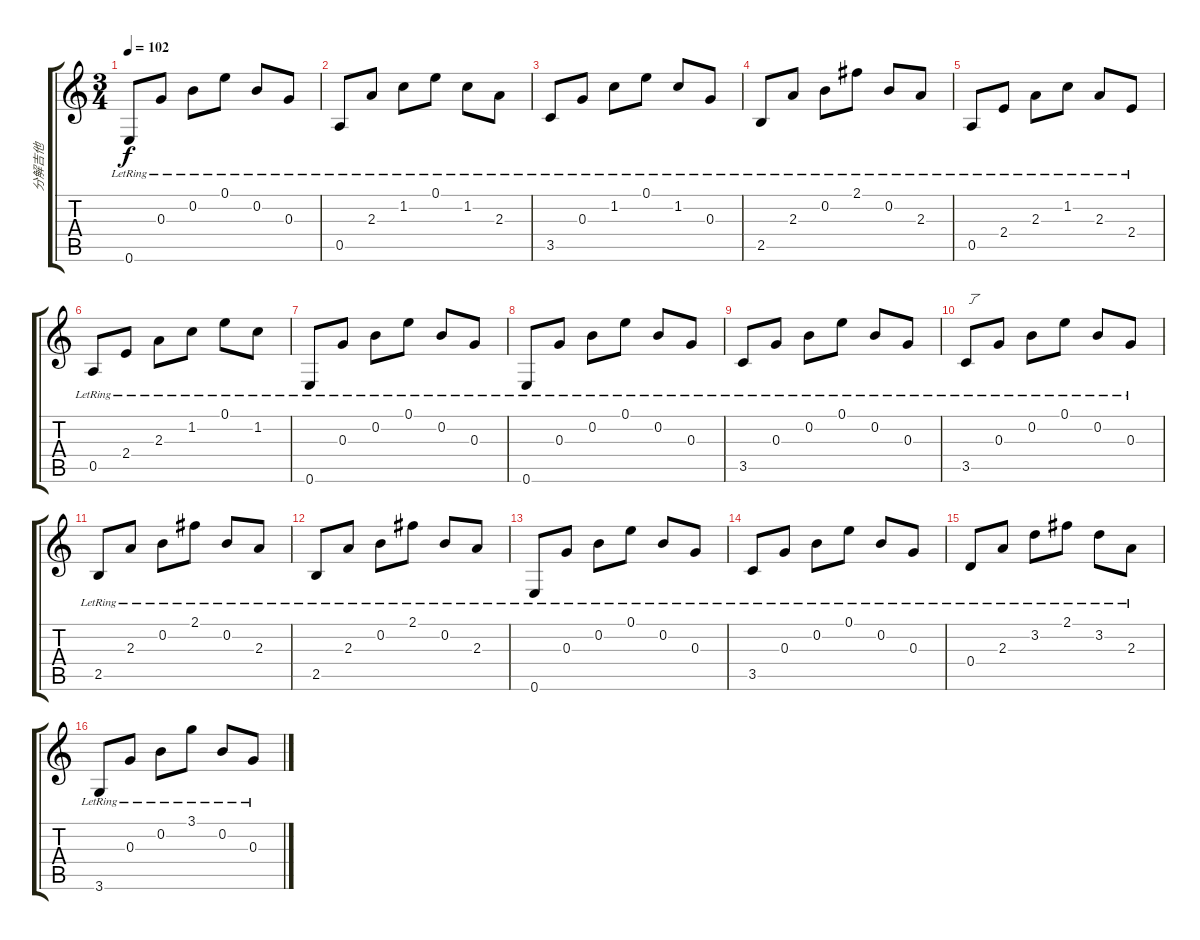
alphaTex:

\track ("分解吉他" "分解吉他") {instrument acousticguitarsteel}
\staff {score tabs}
\tuning (E4 B3 G3 D3 A2 E2) {hide}
\ts (3 4)
\tempo 102
\clef g2
\ks c
0.6{lr}.8{dy f} 0.3{lr}.8 0.2{lr}.8 0.1{lr}.8 0.2{lr}.8 0.3{lr}.8 |
0.5{lr}.8 2.3{lr}.8 1.2{lr}.8 0.1{lr}.8 1.2{lr}.8 2.3{lr}.8 |
3.5{lr}.8 0.3{lr}.8 1.2{lr}.8 0.1{lr}.8 1.2{lr}.8 0.3{lr}.8 |
2.5{lr}.8 2.3{lr}.8 0.2{lr}.8 2.1{lr}.8 0.2{lr}.8 2.3{lr}.8 |
0.5{lr}.8 2.4{lr}.8 2.3{lr}.8 1.2{lr}.8 2.3{lr}.8 2.4{lr}.8 |
0.5{lr}.8 2.4{lr}.8 2.3{lr}.8 1.2{lr}.8 0.1{lr}.8 1.2{lr}.8 |
0.6{lr}.8 0.3{lr}.8 0.2{lr}.8 0.1{lr}.8 0.2{lr}.8 0.3{lr}.8 |
0.6{lr}.8 0.3{lr}.8 0.2{lr}.8 0.1{lr}.8 0.2{lr}.8 0.3{lr}.8 |
3.5{lr}.8 0.3{lr}.8 0.2{lr}.8 0.1{lr}.8 0.2{lr}.8 0.3{lr}.8 |
3.5{lr}.8{txt "了"} 0.3{lr}.8 0.2{lr}.8 0.1{lr}.8 0.2{lr}.8 0.3{lr}.8 |
2.5{lr}.8 2.3{lr}.8 0.2{lr}.8 2.1{lr}.8 0.2{lr}.8 2.3{lr}.8 |
2.5{lr}.8 2.3{lr}.8 0.2{lr}.8 2.1{lr}.8 0.2{lr}.8 2.3{lr}.8 |
0.6{lr}.8 0.3{lr}.8 0.2{lr}.8 0.1{lr}.8 0.2{lr}.8 0.3{lr}.8 |
3.5{lr}.8 0.3{lr}.8 0.2{lr}.8 0.1{lr}.8 0.2{lr}.8 0.3{lr}.8 |
0.4{lr}.8 2.3{lr}.8 3.2{lr}.8 2.1{lr}.8 3.2{lr}.8 2.3{lr}.8 |
3.6{lr}.8 0.3{lr}.8 0.2{lr}.8 3.1{lr}.8 0.2{lr}.8 0.3{lr}.8
